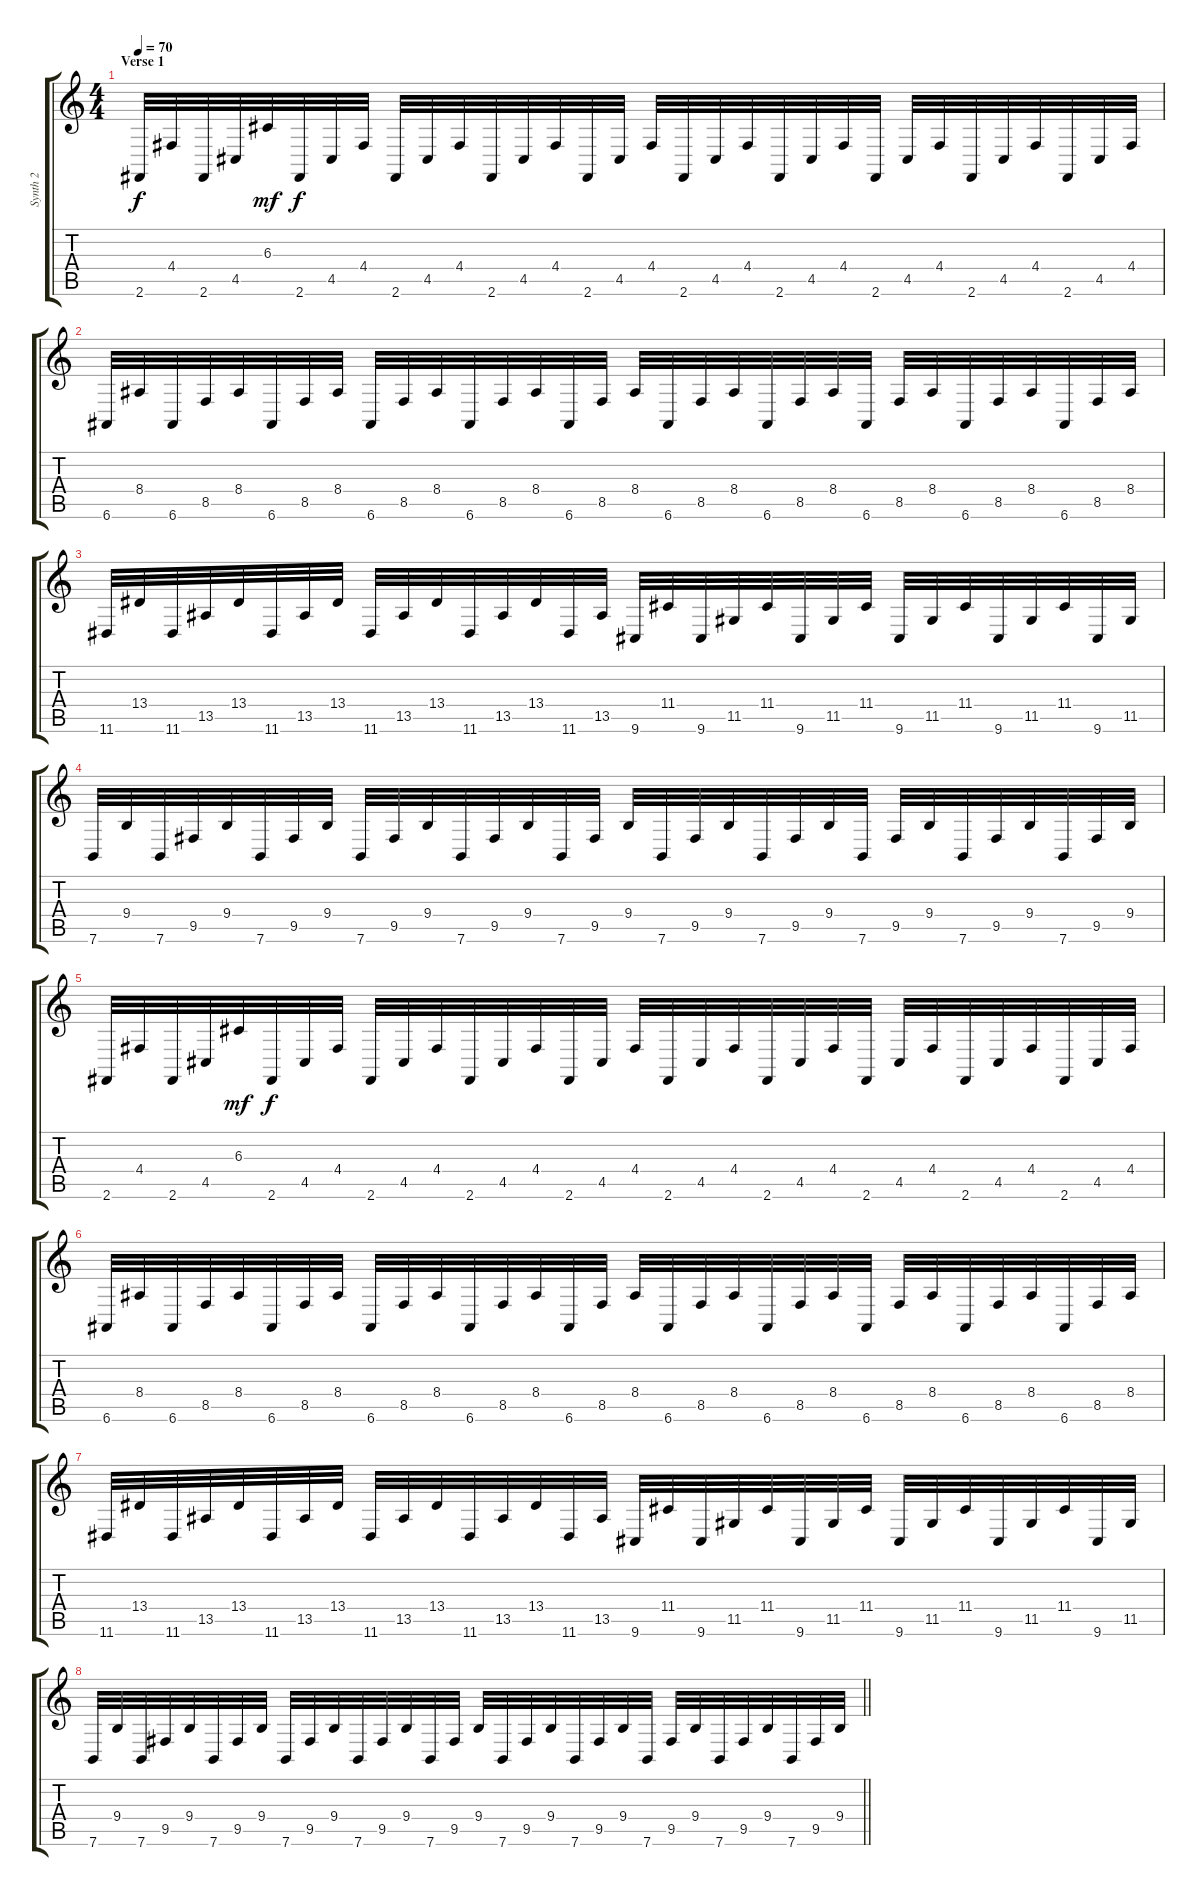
\track ("Synth 2" "Synth 2") {instrument lead2sawtooth}
\staff {score tabs}
\tuning (E4 B3 G3 D3 A2 E2) {hide}
\ts (4 4)
\section ("" "Verse 1")
\tempo 70
\clef g2
\ks c
2.6.32{dy f} 4.4.32 2.6.32 4.5.32 6.3.32{dy mf} 2.6.32{dy f} 4.5.32 4.4.32 2.6.32 4.5.32 4.4.32 2.6.32 4.5.32 4.4.32 2.6.32 4.5.32 4.4.32 2.6.32 4.5.32 4.4.32 2.6.32 4.5.32 4.4.32 2.6.32 4.5.32 4.4.32 2.6.32 4.5.32 4.4.32 2.6.32 4.5.32 4.4.32 |
6.6.32 8.4.32 6.6.32 8.5.32 8.4.32 6.6.32 8.5.32 8.4.32 6.6.32 8.5.32 8.4.32 6.6.32 8.5.32 8.4.32 6.6.32 8.5.32 8.4.32 6.6.32 8.5.32 8.4.32 6.6.32 8.5.32 8.4.32 6.6.32 8.5.32 8.4.32 6.6.32 8.5.32 8.4.32 6.6.32 8.5.32 8.4.32 |
11.6.32 13.4.32 11.6.32 13.5.32 13.4.32 11.6.32 13.5.32 13.4.32 11.6.32 13.5.32 13.4.32 11.6.32 13.5.32 13.4.32 11.6.32 13.5.32 9.6.32 11.4.32 9.6.32 11.5.32 11.4.32 9.6.32 11.5.32 11.4.32 9.6.32 11.5.32 11.4.32 9.6.32 11.5.32 11.4.32 9.6.32 11.5.32 |
7.6.32 9.4.32 7.6.32 9.5.32 9.4.32 7.6.32 9.5.32 9.4.32 7.6.32 9.5.32 9.4.32 7.6.32 9.5.32 9.4.32 7.6.32 9.5.32 9.4.32 7.6.32 9.5.32 9.4.32 7.6.32 9.5.32 9.4.32 7.6.32 9.5.32 9.4.32 7.6.32 9.5.32 9.4.32 7.6.32 9.5.32 9.4.32 |
2.6.32 4.4.32 2.6.32 4.5.32 6.3.32{dy mf} 2.6.32{dy f} 4.5.32 4.4.32 2.6.32 4.5.32 4.4.32 2.6.32 4.5.32 4.4.32 2.6.32 4.5.32 4.4.32 2.6.32 4.5.32 4.4.32 2.6.32 4.5.32 4.4.32 2.6.32 4.5.32 4.4.32 2.6.32 4.5.32 4.4.32 2.6.32 4.5.32 4.4.32 |
6.6.32 8.4.32 6.6.32 8.5.32 8.4.32 6.6.32 8.5.32 8.4.32 6.6.32 8.5.32 8.4.32 6.6.32 8.5.32 8.4.32 6.6.32 8.5.32 8.4.32 6.6.32 8.5.32 8.4.32 6.6.32 8.5.32 8.4.32 6.6.32 8.5.32 8.4.32 6.6.32 8.5.32 8.4.32 6.6.32 8.5.32 8.4.32 |
11.6.32 13.4.32 11.6.32 13.5.32 13.4.32 11.6.32 13.5.32 13.4.32 11.6.32 13.5.32 13.4.32 11.6.32 13.5.32 13.4.32 11.6.32 13.5.32 9.6.32 11.4.32 9.6.32 11.5.32 11.4.32 9.6.32 11.5.32 11.4.32 9.6.32 11.5.32 11.4.32 9.6.32 11.5.32 11.4.32 9.6.32 11.5.32 |
\barLineRight lightlight
7.6.32 9.4.32 7.6.32 9.5.32 9.4.32 7.6.32 9.5.32 9.4.32 7.6.32 9.5.32 9.4.32 7.6.32 9.5.32 9.4.32 7.6.32 9.5.32 9.4.32 7.6.32 9.5.32 9.4.32 7.6.32 9.5.32 9.4.32 7.6.32 9.5.32 9.4.32 7.6.32 9.5.32 9.4.32 7.6.32 9.5.32 9.4.32
